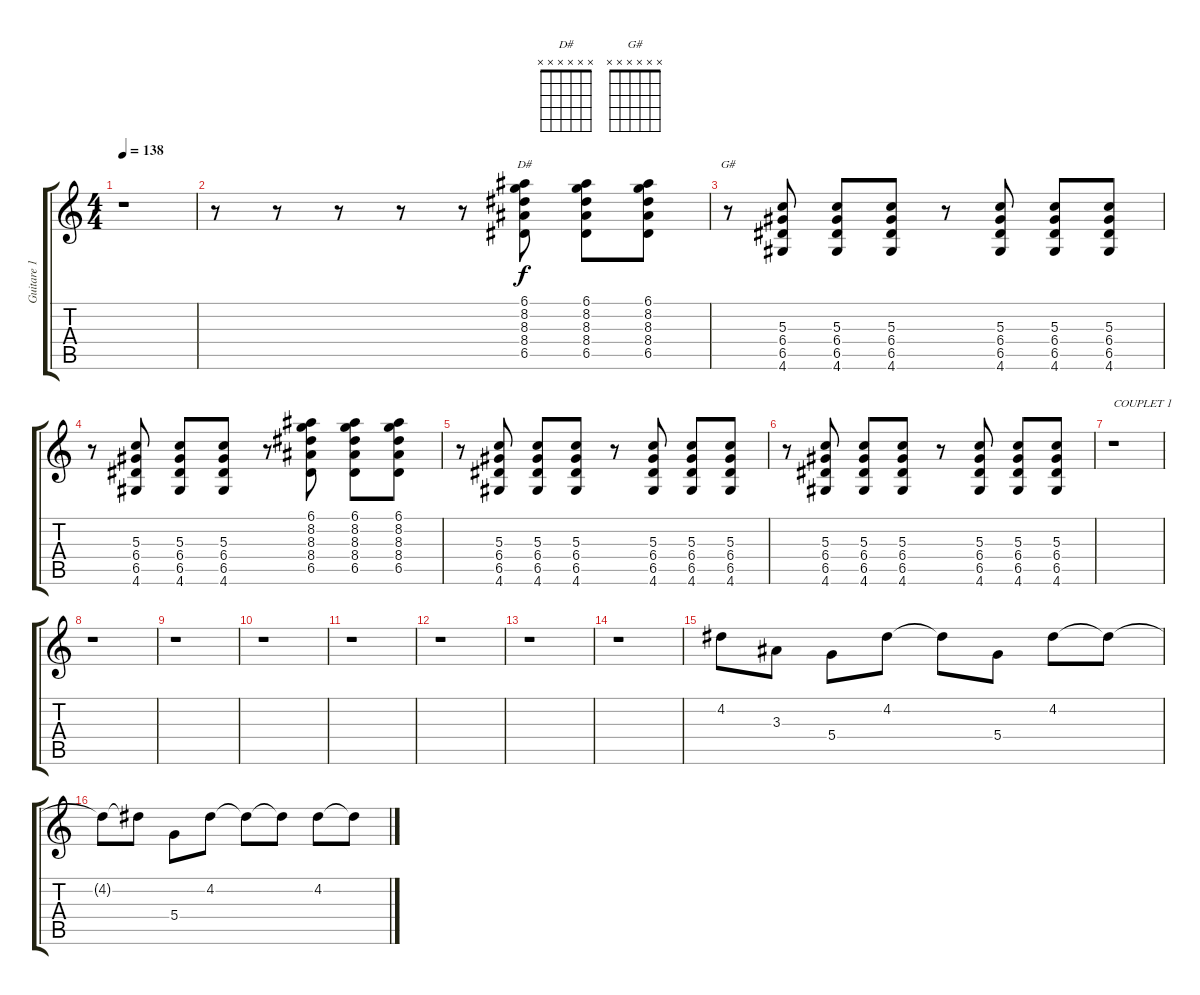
\track ("Guitare 1" "Guitare 1") {instrument overdrivenguitar}
\staff {score tabs}
\tuning (E4 B3 G3 D3 A2 E2) {hide}
\chord ("D#" x x x x x x)
\chord ("G#" x x x x x x)
\ts (4 4)
\tempo 138
\clef g2
\ks c
r.1{dy f instrument overdrivenguitar} |
r.8 r.8 r.8 r.8 r.8 (6.1 8.2 8.3 8.4 6.5).8{ch "D#"} (6.1 8.2 8.3 8.4 6.5).8 (6.1 8.2 8.3 8.4 6.5).8 |
r.8{ch "G#"} (5.3 6.4 6.5 4.6).8 (5.3 6.4 6.5 4.6).8 (5.3 6.4 6.5 4.6).8 r.8 (5.3 6.4 6.5 4.6).8 (5.3 6.4 6.5 4.6).8 (5.3 6.4 6.5 4.6).8 |
r.8 (5.3 6.4 6.5 4.6).8 (5.3 6.4 6.5 4.6).8 (5.3 6.4 6.5 4.6).8 r.8 (6.1 8.2 8.3 8.4 6.5).8 (6.1 8.2 8.3 8.4 6.5).8 (6.1 8.2 8.3 8.4 6.5).8 |
r.8 (5.3 6.4 6.5 4.6).8 (5.3 6.4 6.5 4.6).8 (5.3 6.4 6.5 4.6).8 r.8 (5.3 6.4 6.5 4.6).8 (5.3 6.4 6.5 4.6).8 (5.3 6.4 6.5 4.6).8 |
r.8 (5.3 6.4 6.5 4.6).8 (5.3 6.4 6.5 4.6).8 (5.3 6.4 6.5 4.6).8 r.8 (5.3 6.4 6.5 4.6).8 (5.3 6.4 6.5 4.6).8 (5.3 6.4 6.5 4.6).8 |
r.1{txt "COUPLET 1"} |
r.1 |
r.1 |
r.1 |
r.1 |
r.1 |
r.1 |
r.1 |
4.2.8{instrument electricguitarclean} 3.3.8 5.4.8 4.2.8 4.2{t}.8 5.4.8 4.2.8 4.2{t}.8 |
4.2{t}.8 4.2{t}.8 5.4.8 4.2.8 4.2{t}.8 4.2{t}.8 4.2.8 4.2{t}.8
